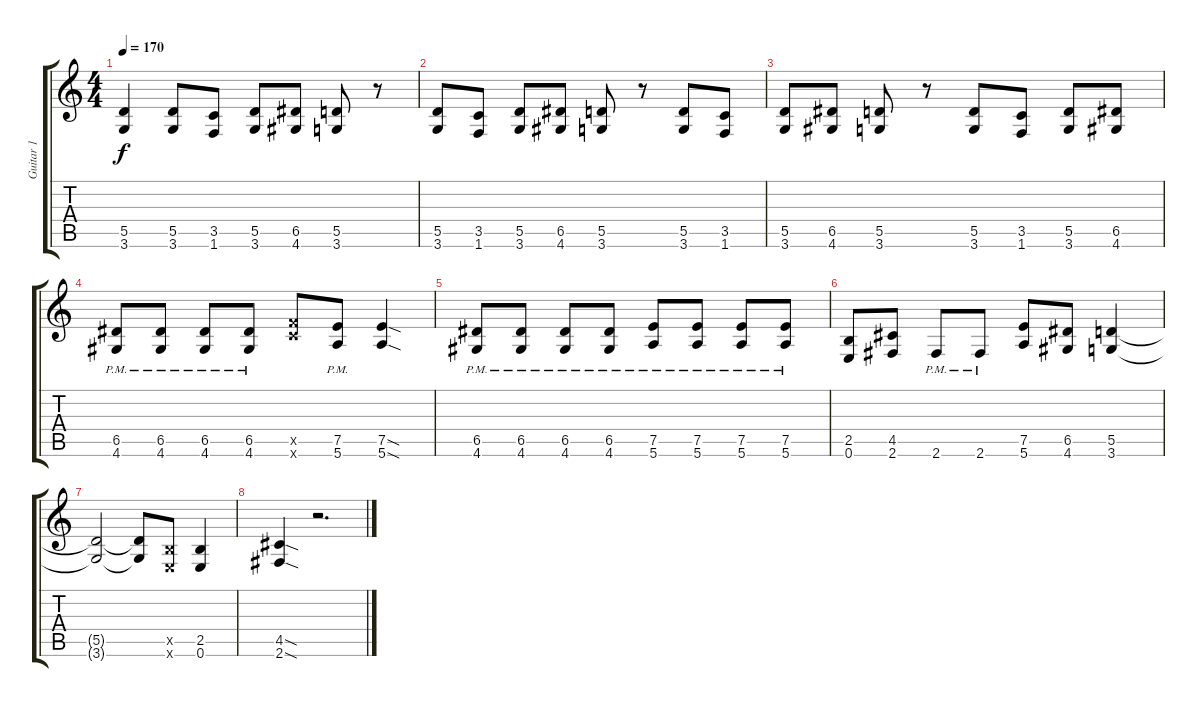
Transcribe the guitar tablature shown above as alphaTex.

\track ("Guitar 1" "Guitar 1") {instrument distortionguitar}
\staff {score tabs}
\tuning (E4 B3 G3 D3 A2 E2) {hide}
\ts (4 4)
\tempo 170
\clef g2
\ks c
(5.5 3.6).4{dy f} (5.5 3.6).8 (3.5 1.6).8 (5.5 3.6).8 (6.5 4.6).8 (5.5 3.6).8 r.8 |
(5.5 3.6).8 (3.5 1.6).8 (5.5 3.6).8 (6.5 4.6).8 (5.5 3.6).8 r.8 (5.5 3.6).8 (3.5 1.6).8 |
(5.5 3.6).8 (6.5 4.6).8 (5.5 3.6).8 r.8 (5.5 3.6).8 (3.5 1.6).8 (5.5 3.6).8 (6.5 4.6).8 |
(6.5{pm} 4.6).8 (6.5{pm} 4.6).8 (6.5{pm} 4.6).8 (6.5{pm} 4.6).8 (8.5{x} 8.6{x}).8 (7.5{pm} 5.6).8 (7.5{sod} 5.6{sod}).4 |
(6.5{pm} 4.6).8 (6.5{pm} 4.6).8 (6.5{pm} 4.6).8 (6.5{pm} 4.6).8 (7.5{pm} 5.6).8 (7.5{pm} 5.6).8 (7.5{pm} 5.6).8 (7.5{pm} 5.6).8 |
(2.5 0.6).8 (4.5 2.6).8 2.6{pm}.8 2.6{pm}.8 (7.5 5.6).8 (6.5 4.6).8 (5.5 3.6).4 |
(5.5{t} 3.6{t}).2 (5.5{t} 3.6{t}).8 (2.5{x} 0.6{x}).8 (2.5 0.6).4 |
(4.5{sod} 2.6{sod}).4 r.2{d}
